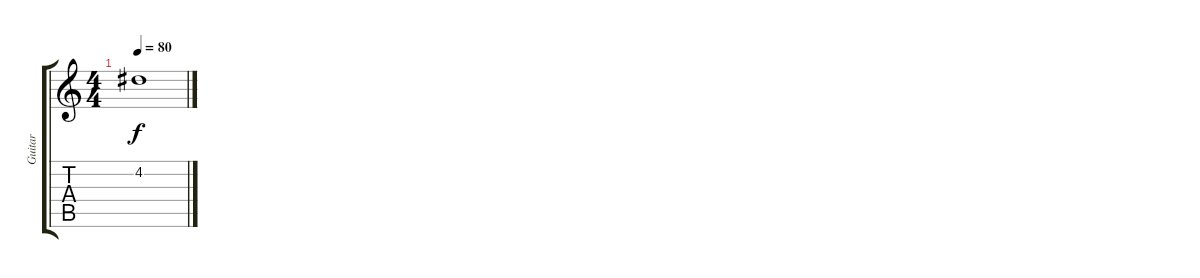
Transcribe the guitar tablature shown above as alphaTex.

\track ("Guitar" "Guitar") {instrument acousticguitarnylon}
\staff {score tabs}
\tuning (E4 B3 G3 D3 A2 E2) {hide}
\ts (4 4)
\tempo 80
\clef g2
\ks c
4.2{t}.1{dy f}
